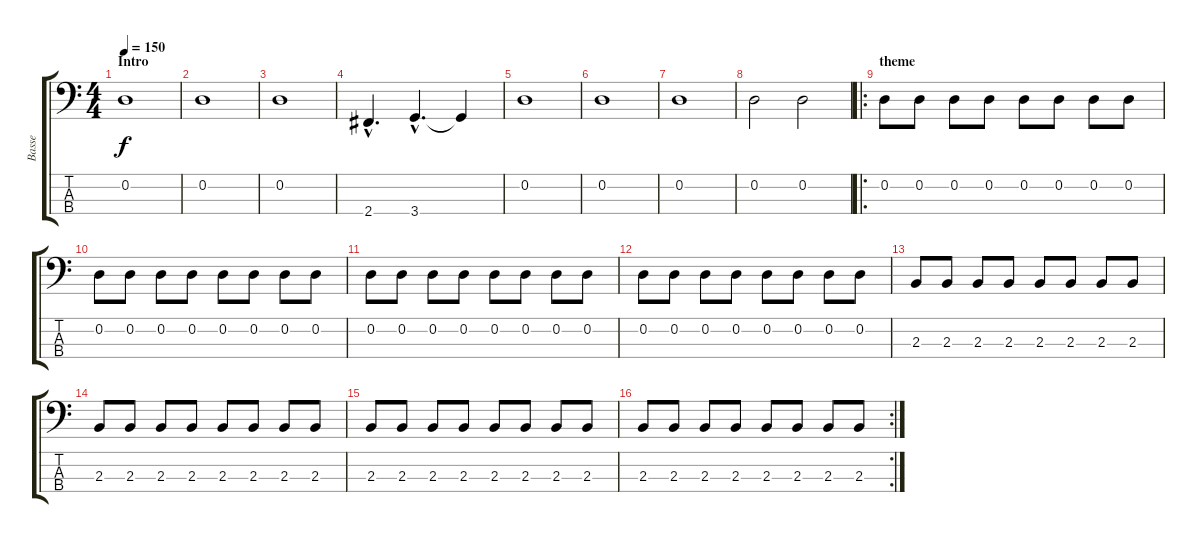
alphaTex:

\track ("Basse" "Basse") {instrument electricbassfinger}
\staff {score tabs}
\tuning (G2 D2 A1 E1) {hide}
\ts (4 4)
\section ("" "Intro")
\tempo 150
\clef f4
\ks c
0.2.1{dy f instrument electricbassfinger} |
0.2.1 |
0.2.1 |
2.4{hac}.4{d} 3.4{hac}.4{d} 3.4{t}.4 |
0.2.1 |
0.2.1 |
0.2.1 |
0.2.2 0.2.2 |
\ro
\section ("" "theme")
0.2.8 0.2.8 0.2.8 0.2.8 0.2.8 0.2.8 0.2.8 0.2.8 |
0.2.8 0.2.8 0.2.8 0.2.8 0.2.8 0.2.8 0.2.8 0.2.8 |
0.2.8 0.2.8 0.2.8 0.2.8 0.2.8 0.2.8 0.2.8 0.2.8 |
0.2.8 0.2.8 0.2.8 0.2.8 0.2.8 0.2.8 0.2.8 0.2.8 |
2.3.8 2.3.8 2.3.8 2.3.8 2.3.8 2.3.8 2.3.8 2.3.8 |
2.3.8 2.3.8 2.3.8 2.3.8 2.3.8 2.3.8 2.3.8 2.3.8 |
2.3.8 2.3.8 2.3.8 2.3.8 2.3.8 2.3.8 2.3.8 2.3.8 |
\rc 2
2.3.8 2.3.8 2.3.8 2.3.8 2.3.8 2.3.8 2.3.8 2.3.8
